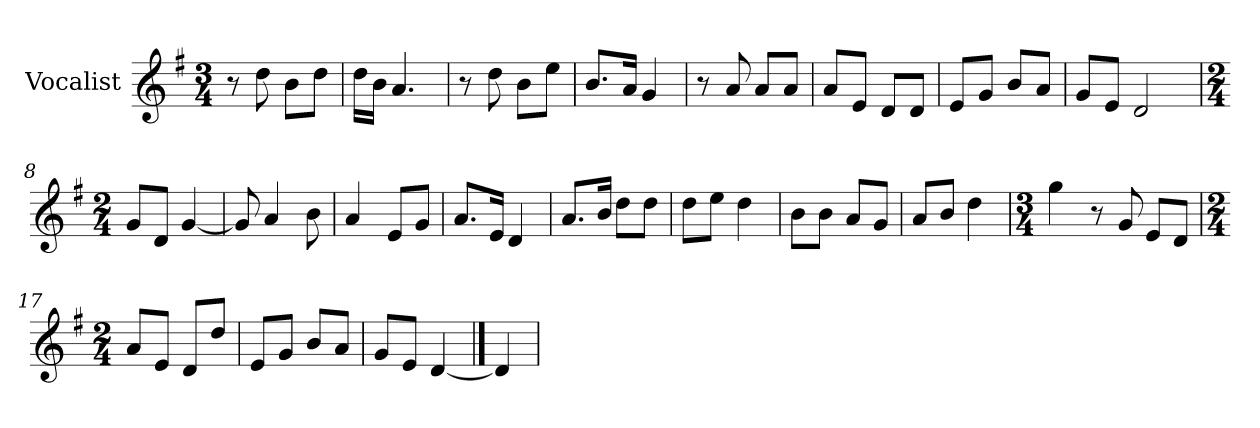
**kern
*part1
*staff1
*I"Vocalist
*k[f#]
*G:
*M3/4
=
8r
8dd
8bL
8ddJ
=1
16ddLL
16bJJ
4.a
=2
8r
8dd
8bL
8eeJ
=3
8.bL
16aJk
4g
=4
8r
8a
8aL
8aJ
=5
8aL
8eJ
8dL
8dJ
=6
8eL
8gJ
8bL
8aJ
=7
8gL
8eJ
2d
=8
*M2/4
8gL
8dJ
[4g
=9
8g]
4a
8b
=10
4a
8eL
8gJ
=11
8.aL
16eJk
4d
=12
8.aL
16bJk
8ddL
8ddJ
=13
8ddL
8eeJ
4dd
=14
8bL
8bJ
8aL
8gJ
=15
8aL
8bJ
4dd
=16
*M3/4
4gg
8r
8g
8eL
8dJ
=17
*M2/4
8aL
8eJ
8dL
8ddJ
=18
8eL
8gJ
8bL
8aJ
=19
8gL
8eJ
[4d
==20
4d]
=
*-
